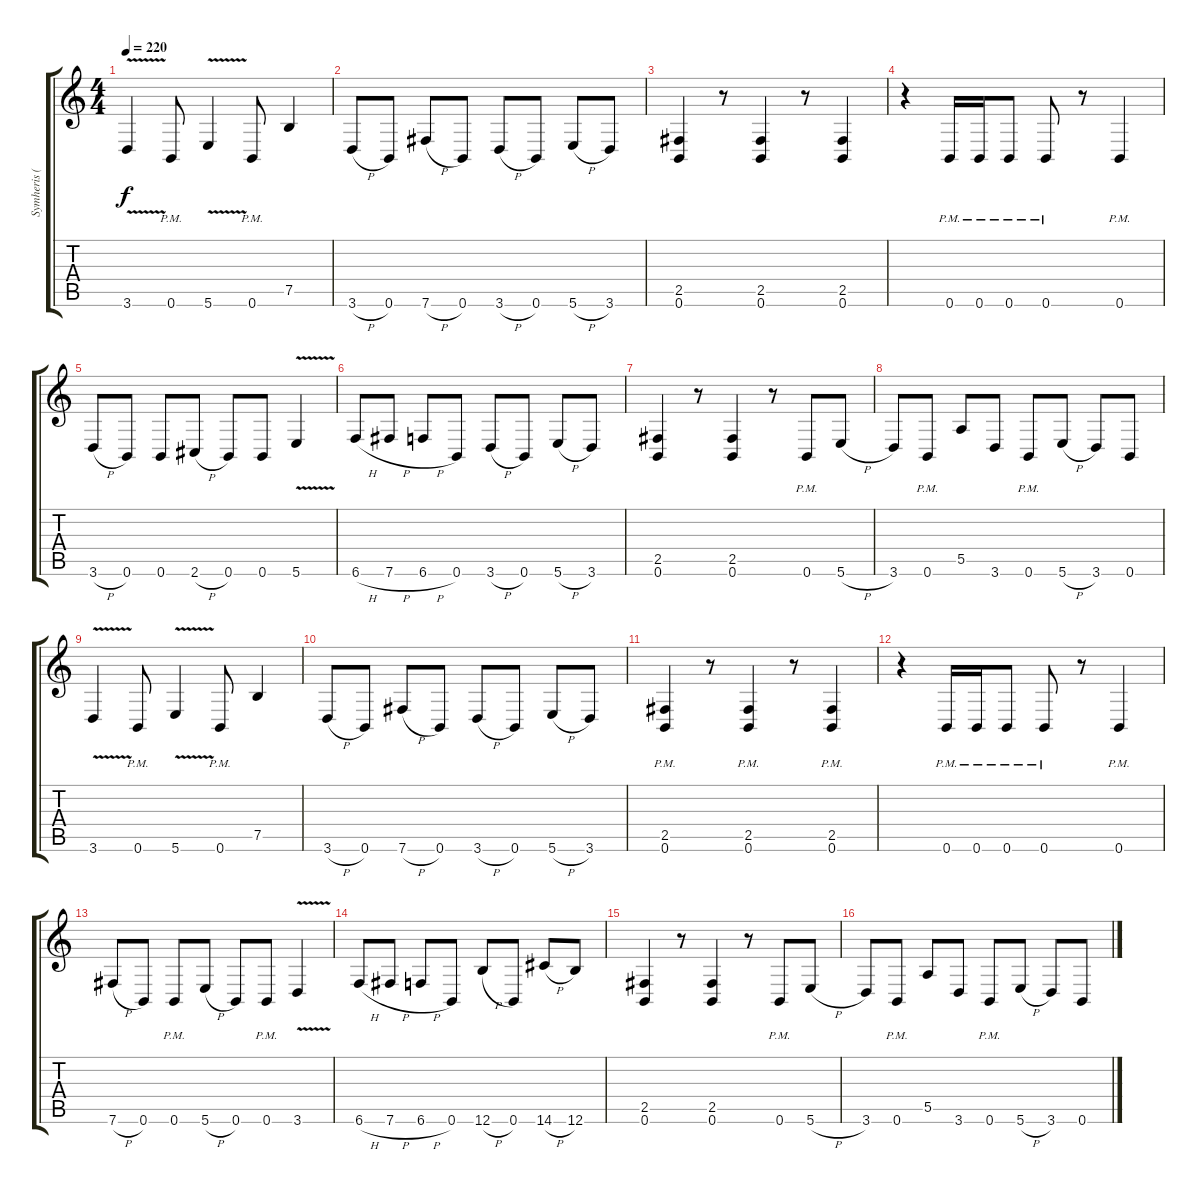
\track ("Symheris (Lead)" "Symheris (") {instrument distortionguitar}
\staff {score tabs}
\tuning (B3 Gb3 D3 A2 E2 B1) {hide}
\ts (4 4)
\tempo 220
\clef g2
\ks c
3.6{v}.4{dy f} 0.6{pm}.8 5.6{v}.4 0.6{pm}.8 7.5.4 |
3.6{h}.8 0.6.8 7.6{h}.8 0.6.8 3.6{h}.8 0.6.8 5.6{h}.8 3.6.8 |
(2.5 0.6).4 r.8 (2.5 0.6).4 r.8 (2.5 0.6).4 |
r.4 0.6{pm}.16 0.6{pm}.16 0.6{pm}.8 0.6{pm}.8 r.8 0.6{pm}.4 |
3.6{h}.8 0.6.8 0.6.8 2.6{h}.8 0.6.8 0.6.8 5.6{v}.4 |
6.6{h}.8 7.6{h}.8 6.6{h}.8 0.6.8 3.6{h}.8 0.6.8 5.6{h}.8 3.6.8 |
(2.5 0.6).4 r.8 (2.5 0.6).4 r.8 0.6{pm}.8 5.6{h}.8 |
3.6.8 0.6{pm}.8 5.5.8 3.6.8 0.6{pm}.8 5.6{h}.8 3.6.8 0.6.8 |
3.6{v}.4 0.6{pm}.8 5.6{v}.4 0.6{pm}.8 7.5.4 |
3.6{h}.8 0.6.8 7.6{h}.8 0.6.8 3.6{h}.8 0.6.8 5.6{h}.8 3.6.8 |
(2.5{pm} 0.6{pm}).4 r.8 (2.5{pm} 0.6{pm}).4 r.8 (2.5{pm} 0.6{pm}).4 |
r.4 0.6{pm}.16 0.6{pm}.16 0.6{pm}.8 0.6{pm}.8 r.8 0.6{pm}.4 |
7.6{h}.8 0.6.8 0.6{pm}.8 5.6{h}.8 0.6.8 0.6{pm}.8 3.6{v}.4 |
6.6{h}.8 7.6{h}.8 6.6{h}.8 0.6.8 12.6{h}.8 0.6.8 14.6{h}.8 12.6.8 |
(2.5 0.6).4 r.8 (2.5 0.6).4 r.8 0.6{pm}.8 5.6{h}.8 |
3.6.8 0.6{pm}.8 5.5{h}.8 3.6.8 0.6{pm}.8 5.6{h}.8 3.6.8 0.6.8
